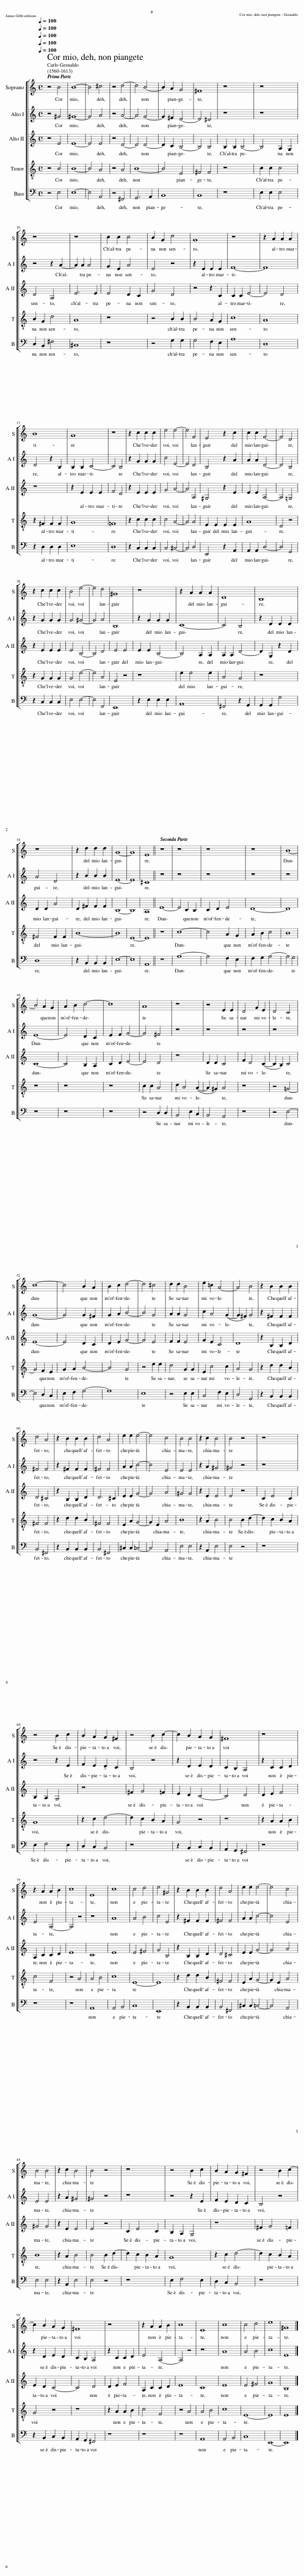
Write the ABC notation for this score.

X:1
%%score [ 1 2 3 4 5 ]
L:1/8
Q:1/4=100
M:4/4
I:linebreak $
K:C
V:1 treble
V:2 treble
V:3 treble
V:4 treble-8
V:5 bass
V:1
 z4 B4 | B8- | B4 ^c4 | z4 d4- | d4 B4- | %5
 B2 A2 G4 | ^F8 | z8 | z8 |$ z8 | %10
 z8 | c2 c2 c4 | B2 G2 d4 | G8 | z8 | %15
 z2 A2 A2 A2 |$ B8 | G8 | z8 | z2 c2 c2 c2 | %20
 e4 e4- | e4 F4 | E4 z2 c2 | c2 c2 F4- | F4 D4 |$ %25
 z2 c2 c2 c2 | B4 e4- | e4 d4 | ^G8 | z8 | %30
 z2 A2 A2 A2 | D8 | B,8 |$ z8 | z2 d2 d2 d2 | %35
 G8- | G8 | E8 || z8 | z8 | %40
 z8 | z8 | B8- |$ B4 A2 G2 | A2 B2 c4- | %45
 c8 | A8 | z8 | z4 E2 E2 | D4 G2 E2 | %50
 D4 C4 |$ c8- | c4 B2 A2 | B2 c2 d4- | d4 ^c4 | %55
 d2 d2 B4 | e2 =c2 A4- | A4 B4 | z2 B2 B2 B2 |$ d4 A4 | %60
 z2 B2 B2 B2 | d4 A4 | e2 e2 e4- | e4 c4 | B4 B4 | %65
 z2 c2 B4 | B4 z4 | z8 |$ z4 B2 c2 | B2 A2 G2 ^F2 | %70
 z4 B2 c2- | c2 B2 A2 G2 | ^F8 | z8 |$ z2 A2 A2 B2 | %75
 c8 | E8 | c8 | c4 d4 | e4 ^G4 | %80
 z2 B2 B2 B2 | d4 A4 | e2 e2 e4- | e4 c4 |$ B4 B4 | %85
 z2 c2 B4 | B4 z4 | z8 | z4 B2 c2 | B2 A2 G2 ^F2 | %90
 z4 B2 c2- |$ c2 B2 A2 G2 | ^F8 | z8 | z2 A2 A2 B2 | %95
 c8 | E8 | c8 | c4 d4 | e8 | %100
 ^G8 |] %101
V:2
 z4 ^G4 | ^G8- | G4 A4 | z4 A4- | A4 G4- | %5
 G2 ^F2 E4- | E4 ^D4 | z8 | z8 |$ z4 z2 A2- | %10
 A2 A2 A4 | G2 E2 A4 | E4 z4 | z2 E2 E2 E2 | F8- | %15
 F8 |$ D4 z2 B,2 | B,2 B,2 C4- | C4 B,4 | z2 G2 G2 G2 | %20
 c4 E4- | E4 D4 | B,4 z2 A2 | A2 A2 D4- | D4 B,4 |$ %25
 z2 G2 G2 G2 | G4 ^G4- | G4 A4 | B,8 | z2 G2 G2 G2 | %30
 C8- | C4 B,4 | z2 D2 D2 D2 |$ A4 D4 | z2 B2 B2 B2 | %35
 E8- | E8 | ^C8 || z8 | z8 | %40
 z8 | z8 | z8 |$ E8- | E4 D2 C2 | %45
 E2 F2 G4- | G4 ^F4 | z8 | z8 | z8 | %50
 z8 |$ G8- | G4 G2 ^F2 | G2 A2 B4- | B4 G4 | %55
 A2 A2 G4 | c2 A4 (G2- | G2 ^F2) G4 | z2 ^F2 F2 F2 |$ ^F4 F4 | %60
 z2 ^F2 F2 F2 | ^F4 F4 | A2 A2 c4- | c4 E4 | E4 E4 | %65
 z2 A2 ^G4 | ^G4 z4 | z8 |$ z4 z2 E2 | F2 E2 !tenuto!D2 C2 | %70
 B,4 z4 | z2 D2 E2 D2 | C2 B,2 A,4 | z2 C2 C2 D2 |$ E4 A,4- | %75
 A,4 z4 | z8 | A8 | A4 B4 | c4 E4 | %80
 z2 ^F2 F2 F2 | ^F4 F4 | A2 A2 c4- | c4 E4 |$ E4 E4 | %85
 z2 A2 ^G4 | ^G4 z4 | z8 | z4 z2 E2 | F2 E2 D2 C2 | %90
 B,4 z4 |$ z2 D2 E2 D2 | C2 B,2 A,4 | z2 C2 C2 D2 | E4 A,4- | %95
 A,4 z4 | z8 | A8 | A4 B4 | c8 | %100
 E8 |] %101
V:3
 z4 E4 | E8- | E4 E4 | z4 D4- | D4 D4- | %5
 D2 C2 B,4- | B,4 B,4 | B,2 B,2 B,4- | B,4 A,2 G,2 |$ D4 A,4 | %10
 E6 E2 | E4 D2 C2 | G4 D4 | z4 z2 C2 | C2 C2 E4- | %15
 E4 D4 |$ z8 | z2 E2 E2 E2 | F4 D4 | z2 E2 E2 E2 | %20
 G4 A4- | A4 A,4 | ^G,4 z2 E2 | E2 E2 A,4- | A,4 =G,4 |$ %25
 z2 E2 E2 E2 | E4 B,4- | B,4 D4 | E4 E4 | E2 E2 B,4- | %30
 B,4 A,2 A,2 | A,2 A,2 D4- | D2 G,2 z2 D2 |$ D2 D2 A4 | D2 ^F2 F2 F2 | %35
 B,8- | B,8 | A,8 || E8- | E4 C2 B,2 | %40
 C2 D2 E4 | D8- | D8 |$ C8- | C4 B,2 A,2 | %45
 C2 D2 E4- | E4 D4 | z8 | D2 D2 C4 | F2 D4 (C2- | %50
 C2 B,2) C4 |$ E8- | E4 D2 C2 | D2 E2 G4- | G4 E4 | %55
 F2 F2 E4 | G2 E2 C4 | D8 | z2 B,2 B,2 D2 |$ D4 ^C4 | %60
 z2 B,2 B,2 D2 | D6 ^C2 | E2 E2 G4- | G4 A4 | ^G4 G4 | %65
 z2 E2 E4 | E4 z4 | C2 E4 C2 |$ B,2 A,2 G,4 | z8 | %70
 ^F2 G4 =F2 | E2 D2 C4- | C4 D4 | D2 E2 F4 |$ A,2 C2 C2 D2 | %75
 E8 | C8 | E8 | E4 ^F4 | G4 B,4 | %80
 z2 B,2 B,2 D2 | D4 ^C4 | E2 E2 G4- | G4 A4 |$ ^G4 G4 | %85
 z2 E2 E4 | E4 z4 | C2 E4 C2 | B,2 A,2 G,4 | z8 | %90
 ^F2 G4 =F2 |$ E2 D2 C4- | C4 D4 | D2 E2 F4 | A,2 C2 C2 D2 | %95
 E8 | C8 | E8 | E4 ^F4 | G8 | %100
 B,8 |] %101
V:4
 z4 B4 | B8- | B4 A4 | z4 A4 | B8- | %5
 B4 E4 | ^F4 F4 | z8 | c2 c2 c4 |$ B2 G2 d4 | %10
 A8 | z8 | z4 B2 B2 | B4 A2 G2 | c8 | %15
 A8 |$ z2 ^F2 F2 F2 | G8 | =F8 | z2 c2 c2 c2 | %20
 c4 A4- | A4 A4 | E2 E2 E2 E2 | A8 | D4 z4 |$ %25
 z2 G2 G2 G2 | G4 e4- | e4 A4 | E4 z4 | z8 | %30
 e2 e4 e2 | A4 G4 | z8 |$ ^F4 F2 F2 | B8- | %35
 B8 | E8- | E8 || z8 | c8- | %40
 c4 A2 G2 | A2 B2 c4 | B8 |$ z8 | z8 | %45
 z8 | c2 c2 A4 | d2 B4 (A2- | A2 ^G2) A4 | z8 | %50
 z4 =G4- |$ G4 F2 E2 | G2 A2 B4- | B4 G4 | z4 e2 e2 | %55
 d4 G2 G2 | E2 c4 c2 | A4 G4 | z2 d2 d2 B2 |$ ^F4 F4 | %60
 z2 d2 d2 B2 | ^F4 F4 | E2 A2 G4- | G2 E2 A4 | B8 | %65
 z2 A2 B4 | B4 B2 d2- | d2 c2 B2 A2 |$ G8 | z2 c2 d4- | %70
 d2 c2 B2 A2 | G4 z4 | z8 | z2 A2 A2 B2 |$ c4 F4 | %75
 z4 A4 | A4 B4 | c8 | E8- | E8 | %80
 z2 d2 d2 B2 | ^F4 F4 | E2 A2 G4- | G2 E2 A4 |$ B8 | %85
 z2 A2 B4 | B4 B2 d2- | d2 c2 B2 A2 | G8 | z2 c2 d4- | %90
 d2 c2 B2 A2 |$ G4 z4 | z8 | z2 A2 A2 B2 | c4 F4 | %95
 z4 A4 | A4 B4 | c8 | E8- | E8 | %100
 E8 |] %101
V:5
 z4 E,4 | E,8- | E,4 A,,4 | z4 ^F,,4 | G,,6 A,,2 | %5
 B,,8 | B,,8 | z8 | E,2 E,2 E,4 |$ D,2 B,,2 ^F,4 | %10
 ^C,8 | z8 | z4 G,2 G,2 | G,4 F,2 E,2 | A,8 | %15
 D,8 |$ z2 D,2 D,2 D,2 | E,8 | D,8 | z2 C,2 C,2 C,2 | %20
 C,4 ^C,4- | C,4 D,4 | E,,4 z2 A,,2 | A,,2 A,,2 D,4- | D,4 G,,4 |$ %25
 z2 C,2 C,2 C,2 | E,4 E,4- | E,4 F,,4 | E,,8 | z2 E,2 E,2 E,2 | %30
 A,,8 | ^F,,4 z2 G,,2 | G,,2 G,,2 G,4 |$ D,8 | z2 B,,2 B,,2 B,,2 | %35
 E,8- | E,8 | A,,8 || z8 | A,8- | %40
 A,4 F,2 E,2 | F,2 G,2 A,4- | A,4 G,4 |$ z8 | z8 | %45
 z8 | z4 D,2 D,2 | B,,4 E,2 C,2 | B,,4 A,,4 | z8 | %50
 z4 E,4- |$ E,4 D,2 C,2 | E,2 F,2 G,4- | G,8 | E,8 | %55
 z4 E,2 E,2 | C,4 F,2 E,2 | D,4 G,,4 | z2 B,,2 B,,2 B,,2 |$ B,,4 ^F,,4 | %60
 z2 B,,2 B,,2 B,,2 | B,,4 ^F,,4 | ^C,2 C,2 =C,4- | C,4 A,,4 | E,4 E,4 | %65
 z2 A,,2 E,4 | E,4 z4 | z8 |$ E,2 F,4 E,2 | D,2 C,2 B,,4 | %70
 z8 | z2 B,,2 C,2 B,,2 | A,,2 G,,2 ^F,,4 | z8 |$ z8 | %75
 z8 | A,,8 | A,,4 B,,4 | C,8 | E,,8 | %80
 z2 B,,2 B,,2 B,,2 | B,,4 ^F,,4 | ^C,2 C,2 =C,4- | C,4 A,,4 |$ E,4 E,4 | %85
 z2 A,,2 E,4 | E,4 z4 | z8 | E,2 F,4 E,2 | D,2 C,2 B,,4 | %90
 z8 |$ z2 B,,2 C,2 B,,2 | A,,2 G,,2 ^F,,4 | z8 | z8 | %95
 z8 | A,,8 | A,,4 B,,4 | C,8 | E,,8- | %100
 E,,8 |] %101
